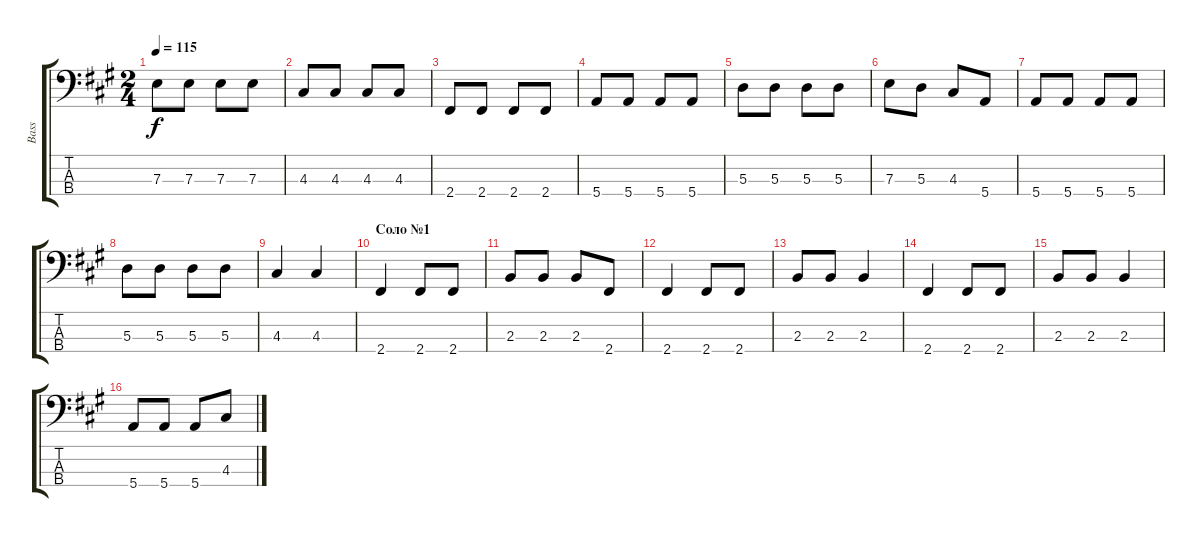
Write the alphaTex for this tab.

\track ("Bass" "Bass") {instrument electricbassfinger}
\staff {score tabs}
\tuning (G2 D2 A1 E1) {hide}
\ts (2 4)
\tempo 115
\clef f4
\ks f#minor
7.3.8{dy f} 7.3.8 7.3.8 7.3.8 |
4.3.8 4.3.8 4.3.8 4.3.8 |
2.4.8 2.4.8 2.4.8 2.4.8 |
5.4.8 5.4.8 5.4.8 5.4.8 |
5.3.8 5.3.8 5.3.8 5.3.8 |
7.3.8 5.3.8 4.3.8 5.4.8 |
5.4.8 5.4.8 5.4.8 5.4.8 |
5.3.8 5.3.8 5.3.8 5.3.8 |
4.3.4 4.3.4 |
\section ("" "Соло №1")
2.4.4 2.4.8 2.4.8 |
2.3.8 2.3.8 2.3.8 2.4.8 |
2.4.4 2.4.8 2.4.8 |
2.3.8 2.3.8 2.3.4 |
2.4.4 2.4.8 2.4.8 |
2.3.8 2.3.8 2.3.4 |
5.4.8 5.4.8 5.4.8 4.3.8
